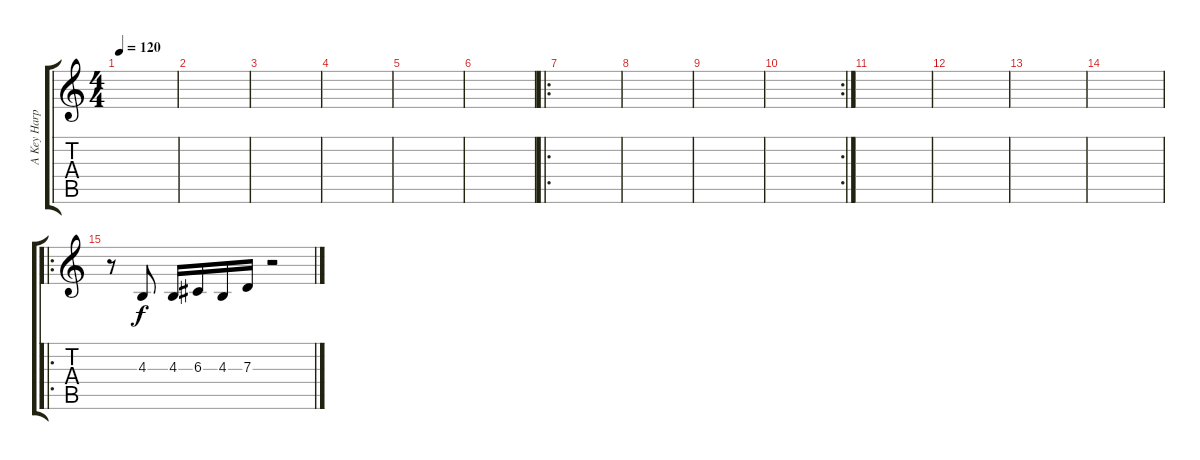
\track ("A Key Harp" "A Key Harp") {instrument baritonesax}
\staff {score tabs}
\tuning (E4 B3 G3 D3 A2 E2) {hide}
\ts (4 4)
\tempo 120
\clef g2
\ks c
|
|
|
|
|
|
\ro
|
|
|
\rc 2
|
|
|
|
|
\ro
r.8 4.3.8 4.3.16 6.3.16 4.3.16 7.3.16 r.2
